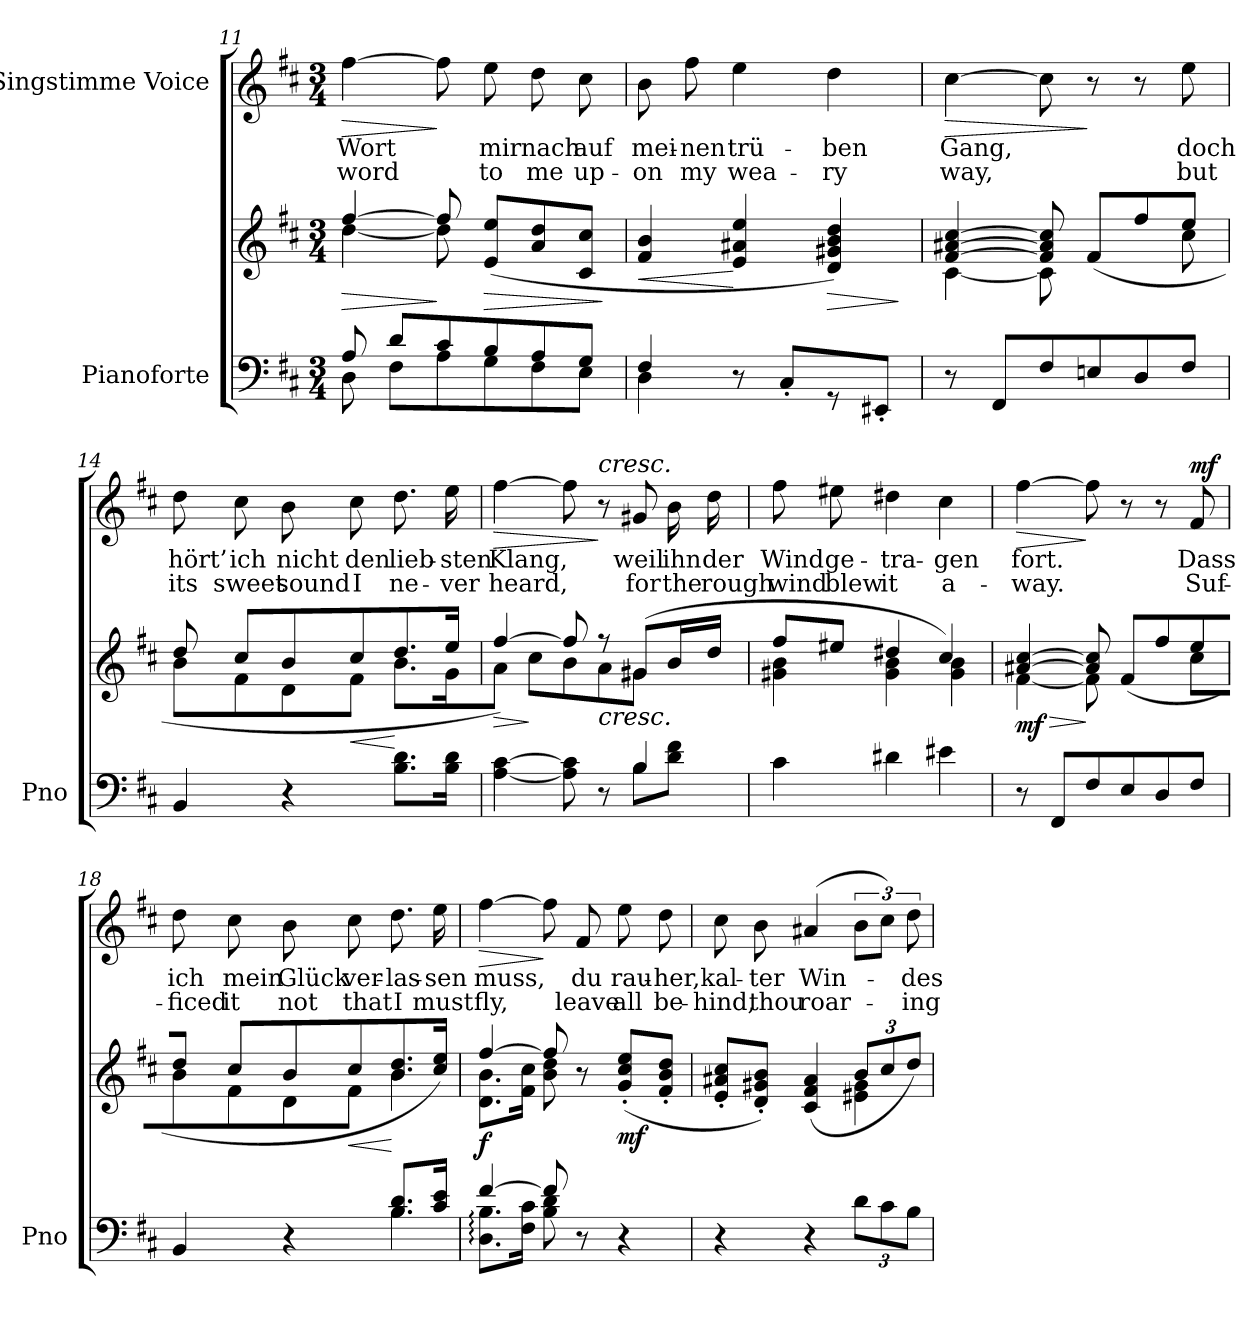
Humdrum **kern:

**kern	**kern	**dynam	**kern	**text	**text	**dynam
*part2	*part2	*part2	*part1	*part1	*part1	*part1
*staff3	*staff2	*staff2/3	*staff1	*staff1	*staff1	*staff1
*I"Pianoforte	*	*	*I"Singstimme Voice	*	*	*
*I'Pno	*	*	*	*	*	*
!!LO:PB:g=z
*clefF4	*clefG2	*	*clefG2	*	*	*
*k[f#c#]	*k[f#c#]	*	*k[f#c#]	*	*	*
*M3/4	*M3/4	*	*M3/4	*	*	*
=11	=11	=11	=11	=11	=11	=11
*^	*	*	*	*	*	*
!	!	!	!LO:HP:b	!	!LO:LY:b	!LO:LY:b	!LO:HP:b
*	*	*^	*	*	*	*	*
8A/	8D\	[4ff#/	[4dd\	>	[4ff#\	Wort	word	>
8d/L	8F#\L	.	.	.	.	.	.	.
8c#/	8A\	8ff#/]	8dd\]	]	8ff#\]	.	.	]
!	!	!	!	!LO:HP:b	!	!LO:LY:b	!LO:LY:b	!
8B/	8G\	(8e/ 8ee/L	8ryy	>	8ee\	mir	to	.
!	!	!	!	!	!	!LO:LY:b	!LO:LY:b	!
8A/	8F#\	8a/ 8dd/	4ryy	.	8dd\	nach	me	.
!	!	!	!	!	!	!LO:LY:b	!LO:LY:b	!
8G/J	8E\J	8c#/ 8cc#/J	.	.	8cc#\	auf	up-	.
*v	*v	*	*	*	*	*	*	*
*	*v	*v	*	*	*	*	*
.	.	]	.	.	.	.
=12	=12	=12	=12	=12	=12	=12
*^	*	*	*	*	*	*
!	!	!	!LO:HP:b	!	!LO:LY:b	!LO:LY:b	!
4F#/	4D\	4f#/ 4b/	<	8b\	mei-	-on	.
!	!	!	!	!	!LO:LY:b	!LO:LY:b	!
.	.	.	.	8ff#\	-nen	my	.
!	!	!	!	!	!LO:LY:b	!LO:LY:b	!
8r	4ryy	4e/ 4a#X/ 4ee/	[	4ee\	trü-	wea-	.
8C#'/L	.	.	.	.	.	.	.
!	!	!	!LO:HP:b	!	!LO:LY:b	!LO:LY:b	!
8r	4ryy	4d/ 4g#X/ 4b/ 4dd/)	>	4dd\	-ben	-ry	.
8EE#X'/J	.	.	.	.	.	.	.
*v	*v	*	*	*	*	*	*
.	.	]	.	.	.	.
=13	=13	=13	=13	=13	=13	=13
*	*^	*	*	*	*	*
!	!	!	!	!	!LO:LY:b	!LO:LY:b	!LO:HP:b
8r	[4f#/ [4a#X/ [4cc#/	[4c#\	.	[4cc#\	Gang,	way,	>
8FF#/L	.	.	.	.	.	.	.
8F#/	8f#/] 8a#/] 8cc#/]	8c#\]	.	8cc#\]	.	.	.
8En/	(8f#/L	4ryy	.	8r	.	.	]
8D/	8ff#/	.	.	8r	.	.	.
!	!	!	!	!	!LO:LY:b	!LO:LY:b	!
8F#/J	8ee/J	8cc#\	.	8ee\	doch	but	.
!!LO:PB:g=z
=14	=14	=14	=14	=14	=14	=14	=14
!	!	!	!	!	!LO:LY:b	!LO:LY:b	!
4BB/	8dd/	8b\L	.	8dd\	hört’	its	.
!	!	!	!	!	!LO:LY:b	!LO:LY:b	!
.	8cc#/L	8f#\	.	8cc#\	ich	sweet	.
!	!	!	!	!	!LO:LY:b	!LO:LY:b	!
4r	8b/	8d\	.	8b\	nicht	sound	.
!	!	!	!LO:HP:b	!	!LO:LY:b	!LO:LY:b	!
.	8cc#/	8f#\J	<	8cc#\	den	I	.
!	!	!	!	!	!LO:LY:b	!LO:LY:b	!
8.B\ 8.d\L	8.dd/	8.b\L	[	8.dd\	lieb-	ne-	.
!	!	!	!	!	!LO:LY:b	!LO:LY:b	!
16B\ 16d\Jk	16ee/Jk	16g\K	.	16ee\	-sten	-ver	.
=15	=15	=15	=15	=15	=15	=15	=15
*^	*	*	*	*	*	*	*
!	!	!	!	!LO:HP:b	!	!LO:LY:b	!LO:LY:b	!LO:HP:b
[4A\ [4c#\	2ryy	[4ff#/)	8a\J	>	[4ff#\	Klang,	heard,	>
.	.	.	8cc#\L	]	.	.	.	.
8A\] 8c#\]	.	8ff#/]	8b\	.	8ff#\]	.	.	.
!	!	!	!	!	!LO:TX:a:i:t=cresc.	!	!	!
!	!	!LO:TX:b:i:t=cresc.	!	!	!	!	!	!
8r	.	8r	8a\	.	8r	.	.	]
!	!	!	!	!	!	!LO:LY:b	!LO:LY:b	!
4B/	8B\L	(8g#X/L	8g#\J	.	8g#X/	weil	for	.
!	!	!	!	!	!	!LO:LY:b	!LO:LY:b	!
.	8d\ 8f#\J	16b/L	8ryy	.	16b\	ihn	the	.
!	!	!	!	!	!	!LO:LY:b	!LO:LY:b	!
.	.	16dd/JJ	.	.	16dd\	der	rough	.
*v	*v	*	*	*	*	*	*	*
=16	=16	=16	=16	=16	=16	=16	=16
!	!	!	!	!	!LO:LY:b	!LO:LY:b	!
4c#\	8ff#/L	4g#X\ 4b\	.	8ff#\	Wind	wind	.
!	!	!	!	!	!LO:LY:b	!LO:LY:b	!
.	8ee#X/J	.	.	8ee#X\	ge-	blew	.
!	!	!	!	!	!LO:LY:b	!LO:LY:b	!
4d#X\	4dd#X/	4g#\ 4b\	.	4dd#X\	-tra-	it	.
!	!	!	!	!	!LO:LY:b	!LO:LY:b	!
4e#X\	4cc#/)	4g#\ 4b\	.	4cc#\	-gen	a-	.
!!LO:LB:g=z
=17	=17	=17	=17	=17	=17	=17	=17
!	!	!	!LO:HP:b	!	!LO:LY:b	!LO:LY:b	!LO:HP:b
!	!	!	!LO:DY:n=1:b	!	!	!	!
8r	[4a#X/ [4cc#/	[4f#\	> mf	[4ff#\	fort.	-way.	>
8FF#/L	.	.	.	.	.	.	.
8F#/	8a#/] 8cc#/]	8f#\]	]	8ff#\]	.	.	]
8E/	(8f#/L	8ryy	.	8r	.	.	.
8D/	8ff#/	8ryy	.	8r	.	.	.
!	!	!	!	!	!LO:LY:b	!LO:LY:b	!LO:DY:a
8F#/J	8ee/	8cc#\L	.	8f#/	Dass	Suf-	mf
=18	=18	=18	=18	=18	=18	=18	=18
*^	*	*	*	*	*	*	*
!	!	!	!	!	!	!LO:LY:b	!LO:LY:b	!
4BB/	2ryy	8dd/J	8b\	.	8dd\	ich	-ficed	.
!	!	!	!	!	!	!LO:LY:b	!LO:LY:b	!
.	.	8cc#/L	8f#\	.	8cc#\	mein	it	.
!	!	!	!	!	!	!LO:LY:b	!LO:LY:b	!
4r	.	8b/	8d\	.	8b\	Glück	not	.
!	!	!	!	!LO:HP:b	!	!LO:LY:b	!LO:LY:b	!
.	.	8cc#/	8f#\J	<	8cc#\	ver-	that	.
!	!	!	!	!	!	!LO:LY:b	!LO:LY:b	!
8.B/ 8.d/L	4B\	8.b/ 8.dd/	4b\	[	8.dd\	-las-	I	.
!	!	!	!	!	!	!LO:LY:b	!LO:LY:b	!
16c#/ 16e/Jk	.	16cc#/ 16ee/Jk)	.	.	16ee\	-sen	must	.
=19	=19	=19	=19	=19	=19	=19	=19	=19
!	!	!	!	!LO:DY:b	!	!LO:LY:b	!LO:LY:b	!LO:HP:b
[4f#/	8.D\: 8.B\:L	[4ff#/	8.d\: 8.b\:L	f	[4ff#\	-muss,	fly,	>
.	16F#\ 16c#\Jk	.	16f#\ 16cc#\Jk	.	.	.	.	.
8f#/]	8B\ 8d\	8ff#/]	8b\ 8dd\	.	8ff#\]	.	.	]
!	!	!	!	!	!	!LO:LY:b	!LO:LY:b	!
8r	4.ryy	8r	8ryy	.	8f#/	du	leave	.
!	!	!	!	!LO:DY:b	!	!LO:LY:b	!LO:LY:b	!
4r	.	(8g/'< 8cc#/'< 8ee/'<L	4ryy	mf	8ee\	rau-	all	.
!	!	!	!	!	!	!LO:LY:b	!LO:LY:b	!
.	.	8f#/'< 8b/'< 8dd/'<J	.	.	8dd\	-her,	be-	.
*v	*v	*	*	*	*	*	*	*
!!LO:LB:g=z
=20	=20	=20	=20	=20	=20	=20	=20
!	!	!	!	!	!LO:LY:b	!LO:LY:b	!
4r	8e/' 8a#X/' 8cc#/'L	2ryy	.	8cc#\	kal-	-hind,	.
!	!	!	!	!	!LO:LY:b	!LO:LY:b	!
.	8d/' 8g#X/' 8b/'J)	.	.	8b\	-ter	thou	.
!	!	!	!	!	!LO:LY:b	!LO:LY:b	!
4r	(4c#/ 4f#/ 4a#/	.	.	(4a#X/	Win-	roar-	.
*	*Xbrackettup	*	*	*	*	*	*
12d\L	12b/L	4e#X\ 4g#\	.	12b\L	.	.	.
12c#\	12cc#/	.	.	12cc#\J)	.	.	.
!	!	!	!	!	!LO:LY:b	!LO:LY:b	!
12B\J	12dd/J)	.	.	12dd\	-des-	-ing	.
*	*v	*v	*	*	*	*	*
=	=	=	=	=	=	=
*-	*-	*-	*-	*-	*-	*-
